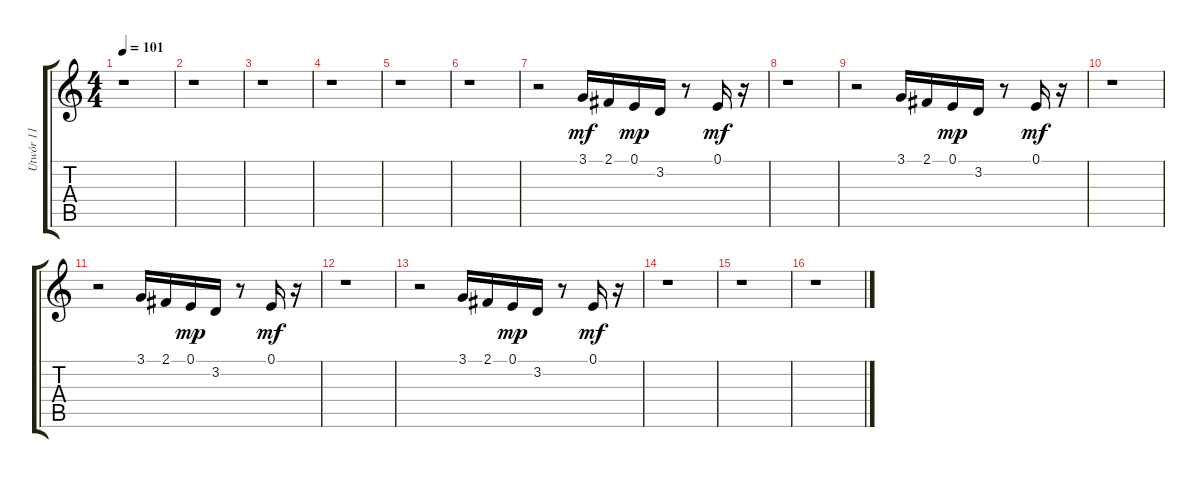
\track ("Utwór 11" "Utwór 11") {instrument lead2sawtooth}
\staff {score tabs}
\tuning (E4 B3 G3 D3 A2 E2) {hide}
\ts (4 4)
\tempo 101
\clef g2
\ks c
r.1{dy mf} |
r.1 |
r.1 |
r.1 |
r.1 |
r.1 |
r.2 3.1.16 2.1.16 0.1.16{dy mp} 3.2.16 r.8 0.1.16{dy mf} r.16 |
r.1 |
r.2 3.1.16 2.1.16 0.1.16{dy mp} 3.2.16 r.8 0.1.16{dy mf} r.16 |
r.1 |
r.2 3.1.16 2.1.16 0.1.16{dy mp} 3.2.16 r.8 0.1.16{dy mf} r.16 |
r.1 |
r.2 3.1.16 2.1.16 0.1.16{dy mp} 3.2.16 r.8 0.1.16{dy mf} r.16 |
r.1 |
r.1 |
r.1
